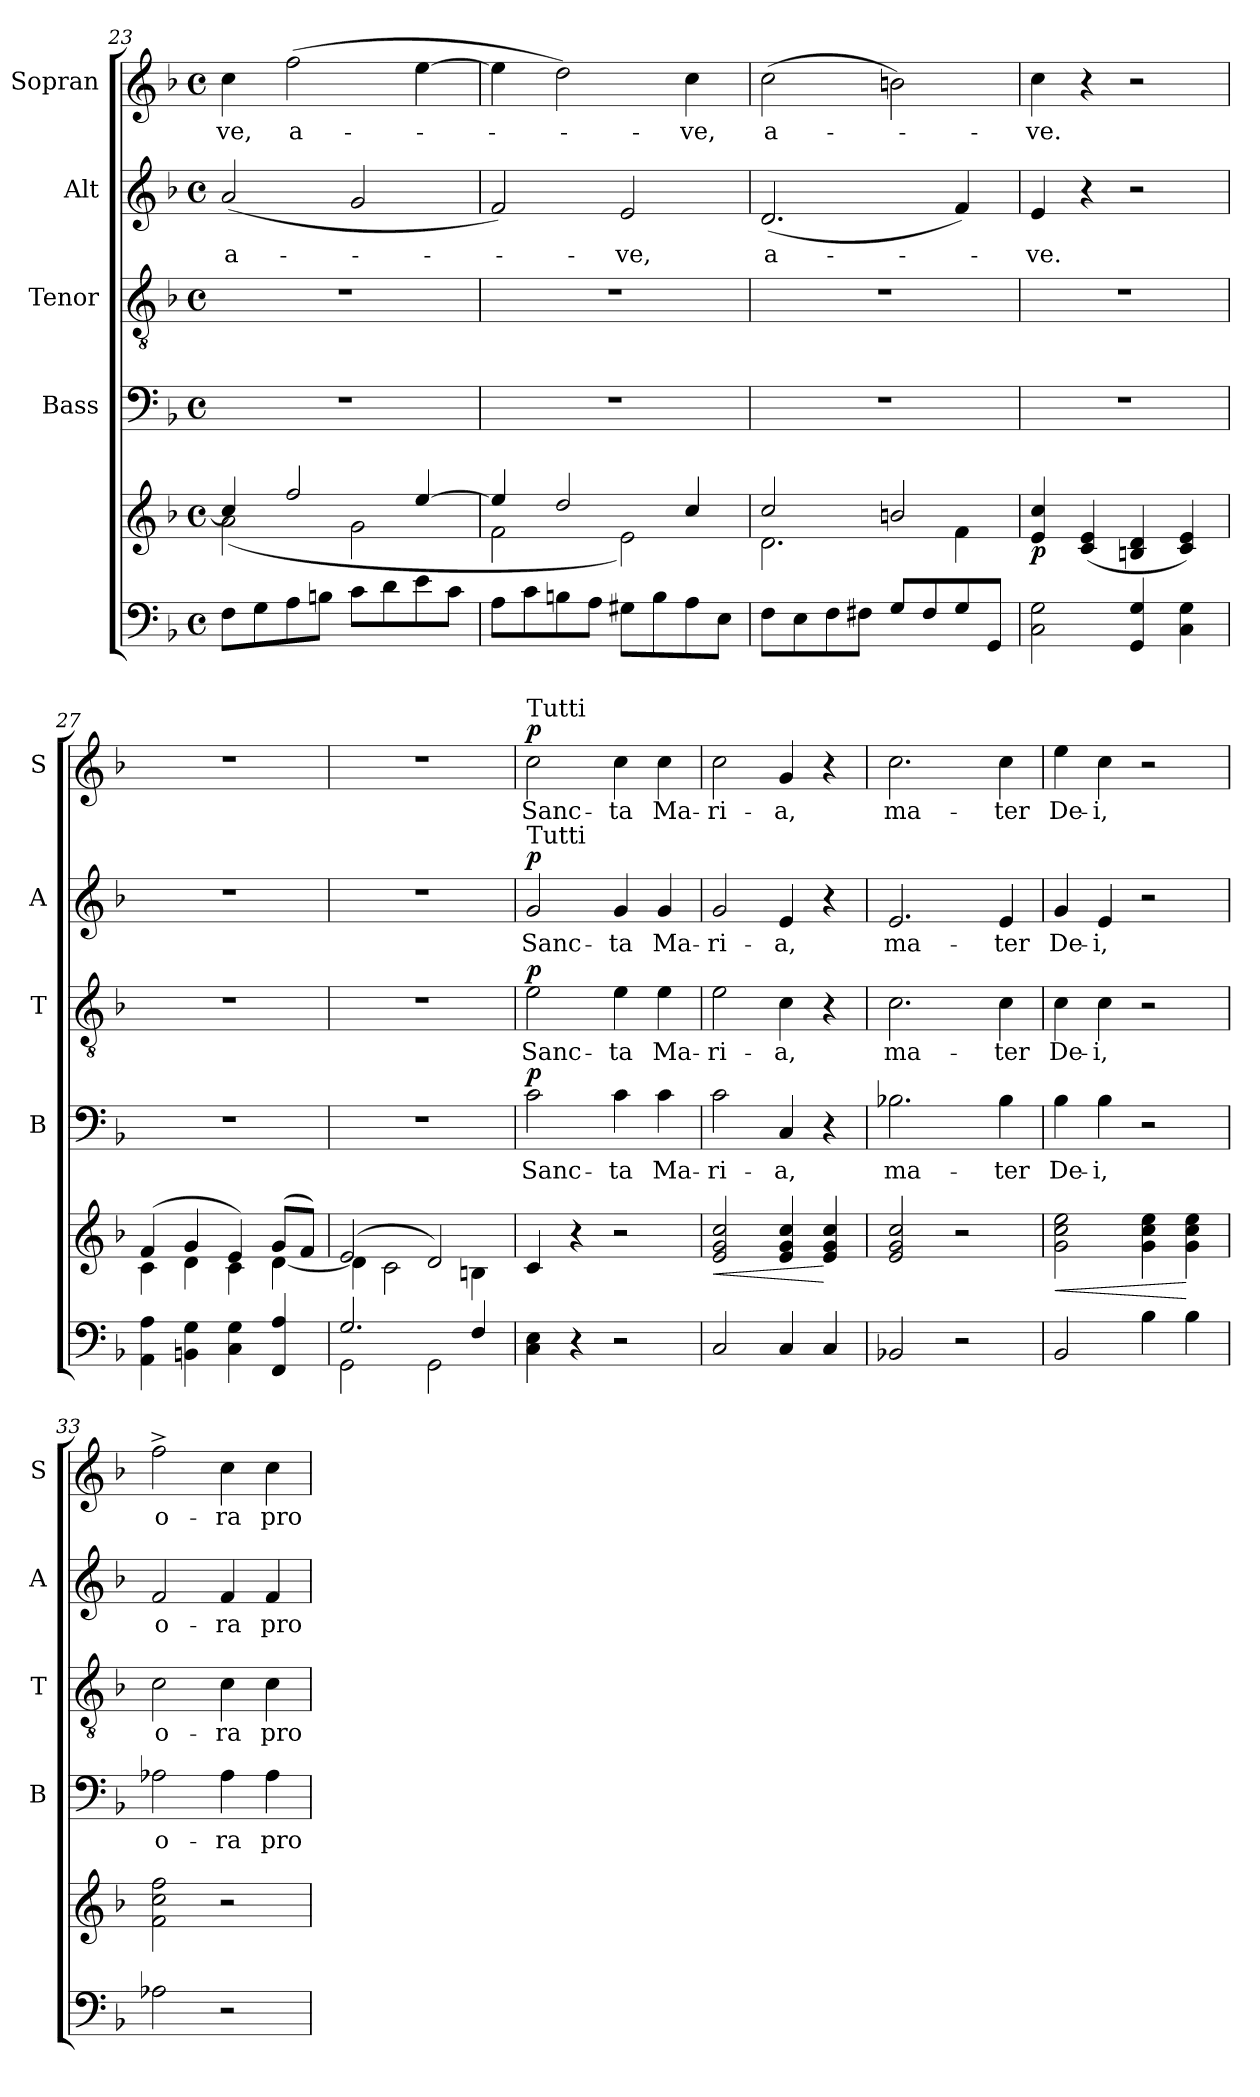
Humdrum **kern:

**kern	**kern	**dynam	**kern	**text	**dynam	**kern	**text	**dynam	**kern	**text	**dynam	**kern	**text	**dynam
*part5	*part5	*part5	*part4	*part4	*part4	*part3	*part3	*part3	*part2	*part2	*part2	*part1	*part1	*part1
*staff6	*staff5	*staff5/6	*staff4	*staff4	*staff4	*staff3	*staff3	*staff3	*staff2	*staff2	*staff2	*staff1	*staff1	*staff1
*	*	*	*I"Bass	*	*	*I"Tenor	*	*	*I"Alt	*	*	*I"Sopran	*	*
*	*	*	*I'B	*	*	*I'T	*	*	*I'A	*	*	*I'S	*	*
*clefF4	*clefG2	*	*clefF4	*	*	*clefGv2	*	*	*clefG2	*	*	*clefG2	*	*
*k[b-]	*k[b-]	*	*k[b-]	*	*	*k[b-]	*	*	*k[b-]	*	*	*k[b-]	*	*
*F:	*F:	*	*F:	*	*	*F:	*	*	*F:	*	*	*F:	*	*
*M4/4	*M4/4	*	*M4/4	*	*	*M4/4	*	*	*M4/4	*	*	*M4/4	*	*
*met(c)	*met(c)	*	*met(c)	*	*	*met(c)	*	*	*met(c)	*	*	*met(c)	*	*
=23	=23	=23	=23	=23	=23	=23	=23	=23	=23	=23	=23	=23	=23	=23
*	*^	*	*	*	*	*	*	*	*	*	*	*	*	*
!	!	!	!	!	!	!	!	!	!	!	!LO:LY:b	!	!	!LO:LY:b	!
8F\L	4cc/]	(<2a\	.	1r	.	.	1r	.	.	(<2a/	a-	.	4cc\	-ve,	.
8G\	.	.	.	.	.	.	.	.	.	.	.	.	.	.	.
!	!	!	!	!	!	!	!	!	!	!	!	!	!	!LO:LY:b	!
8A\	2ff/	.	.	.	.	.	.	.	.	.	.	.	(>2ff\	a-	.
8Bn\J	.	.	.	.	.	.	.	.	.	.	.	.	.	.	.
8c\L	.	2g\	.	.	.	.	.	.	.	2g/	.	.	.	.	.
8d\	.	.	.	.	.	.	.	.	.	.	.	.	.	.	.
8e\	[>4ee/	.	.	.	.	.	.	.	.	.	.	.	[4ee\	.	.
8c\J	.	.	.	.	.	.	.	.	.	.	.	.	.	.	.
=24	=24	=24	=24	=24	=24	=24	=24	=24	=24	=24	=24	=24	=24	=24	=24
8A\L	4ee/]	2f\	.	1r	.	.	1r	.	.	2f/)	.	.	4ee\]	.	.
8c\	.	.	.	.	.	.	.	.	.	.	.	.	.	.	.
8Bn\	2dd/	.	.	.	.	.	.	.	.	.	.	.	2dd\)	.	.
8A\J	.	.	.	.	.	.	.	.	.	.	.	.	.	.	.
!	!	!	!	!	!	!	!	!	!	!	!LO:LY:b	!	!	!	!
8G#X\L	.	2e\)	.	.	.	.	.	.	.	2e/	-ve,	.	.	.	.
8B\	.	.	.	.	.	.	.	.	.	.	.	.	.	.	.
!	!	!	!	!	!	!	!	!	!	!	!	!	!	!LO:LY:b	!
8A\	4cc/	.	.	.	.	.	.	.	.	.	.	.	4cc\	-ve,	.
8E\J	.	.	.	.	.	.	.	.	.	.	.	.	.	.	.
!!LO:PB:g=z
=25	=25	=25	=25	=25	=25	=25	=25	=25	=25	=25	=25	=25	=25	=25	=25
!	!	!	!	!	!	!	!	!	!	!	!LO:LY:b	!	!	!LO:LY:b	!
8F\L	2cc/	2.d\	.	1r	.	.	1r	.	.	(<2.d/	a-	.	(>2cc\	a-	.
8E\	.	.	.	.	.	.	.	.	.	.	.	.	.	.	.
8F\	.	.	.	.	.	.	.	.	.	.	.	.	.	.	.
8F#X\J	.	.	.	.	.	.	.	.	.	.	.	.	.	.	.
8G/L	2bn/	.	.	.	.	.	.	.	.	.	.	.	2bn\)	.	.
8F#/	.	.	.	.	.	.	.	.	.	.	.	.	.	.	.
8G/	.	4f\	.	.	.	.	.	.	.	4f/)	.	.	.	.	.
8GG/J	.	.	.	.	.	.	.	.	.	.	.	.	.	.	.
*	*v	*v	*	*	*	*	*	*	*	*	*	*	*	*	*
=26	=26	=26	=26	=26	=26	=26	=26	=26	=26	=26	=26	=26	=26	=26
!	!	!LO:DY:b	!	!	!	!	!	!	!	!LO:LY:b	!	!	!LO:LY:b	!
2C\ 2G\	4e/ 4cc/	p	1r	.	.	1r	.	.	4e/	-ve.	.	4cc\	-ve.	.
.	(<4c/ 4e/	.	.	.	.	.	.	.	4r	.	.	4r	.	.
4GG/ 4G/	4Bn/ 4d/	.	.	.	.	.	.	.	2r	.	.	2r	.	.
4C\ 4G\	4c/ 4e/)	.	.	.	.	.	.	.	.	.	.	.	.	.
=27	=27	=27	=27	=27	=27	=27	=27	=27	=27	=27	=27	=27	=27	=27
*	*^	*	*	*	*	*	*	*	*	*	*	*	*	*
4AA\ 4A\	(4f/	4c\	.	1r	.	.	1r	.	.	1r	.	.	1r	.	.
4BBn\ 4G\	4g/	4d\	.	.	.	.	.	.	.	.	.	.	.	.	.
4C\ 4G\	4e/)	4c\	.	.	.	.	.	.	.	.	.	.	.	.	.
4FF/ 4A/	(>8g/L	[<4d\	.	.	.	.	.	.	.	.	.	.	.	.	.
.	8f/J)	.	.	.	.	.	.	.	.	.	.	.	.	.	.
=28	=28	=28	=28	=28	=28	=28	=28	=28	=28	=28	=28	=28	=28	=28	=28
*^	*	*	*	*	*	*	*	*	*	*	*	*	*	*	*
2.G/	2GG\	(2e/	4d\]	.	1r	.	.	1r	.	.	1r	.	.	1r	.	.
.	.	.	2c\	.	.	.	.	.	.	.	.	.	.	.	.	.
.	2GG\	2d/)	.	.	.	.	.	.	.	.	.	.	.	.	.	.
4F/	.	.	4Bn\	.	.	.	.	.	.	.	.	.	.	.	.	.
*v	*v	*	*	*	*	*	*	*	*	*	*	*	*	*	*	*
=29	=29	=29	=29	=29	=29	=29	=29	=29	=29	=29	=29	=29	=29	=29	=29
!	!	!	!	!	!	!	!	!	!	!	!	!	!LO:TX:a:t=Tutti	!	!
!	!	!	!	!	!	!	!	!	!	!LO:TX:a:t=Tutti	!	!	!	!	!
!	!	!	!	!	!LO:LY:b	!LO:DY:a	!	!LO:LY:b	!LO:DY:a	!	!LO:LY:b	!LO:DY:a	!	!LO:LY:b	!LO:DY:a
*	*v	*v	*	*	*	*	*	*	*	*	*	*	*	*	*
4C\ 4E\	4c/	.	2c\	Sanc-	p	2e\	Sanc-	p	2g/	Sanc-	p	2cc\	Sanc-	p
4r	4r	.	.	.	.	.	.	.	.	.	.	.	.	.
!	!	!	!	!LO:LY:b	!	!	!LO:LY:b	!	!	!LO:LY:b	!	!	!LO:LY:b	!
2r	2r	.	4c\	-ta	.	4e\	-ta	.	4g/	-ta	.	4cc\	-ta	.
!	!	!	!	!LO:LY:b	!	!	!LO:LY:b	!	!	!LO:LY:b	!	!	!LO:LY:b	!
.	.	.	4c\	Ma-	.	4e\	Ma-	.	4g/	Ma-	.	4cc\	Ma-	.
=30	=30	=30	=30	=30	=30	=30	=30	=30	=30	=30	=30	=30	=30	=30
!	!	!LO:HP:b	!	!LO:LY:b	!	!	!LO:LY:b	!	!	!LO:LY:b	!	!	!LO:LY:b	!
2C/	2e/ 2g/ 2cc/	<	2c\	-ri-	.	2e\	-ri-	.	2g/	-ri-	.	2cc\	-ri-	.
!	!	!	!	!LO:LY:b	!	!	!LO:LY:b	!	!	!LO:LY:b	!	!	!LO:LY:b	!
4C/	4e/ 4g/ 4cc/	.	4C/	-a,	.	4c\	-a,	.	4e/	-a,	.	4g/	-a,	.
4C/	4e/ 4g/ 4cc/	[	4r	.	.	4r	.	.	4r	.	.	4r	.	.
=31	=31	=31	=31	=31	=31	=31	=31	=31	=31	=31	=31	=31	=31	=31
!	!	!	!	!LO:LY:b	!	!	!LO:LY:b	!	!	!LO:LY:b	!	!	!LO:LY:b	!
2BB-X/	2e/ 2g/ 2cc/	.	2.B-X\	ma-	.	2.c\	ma-	.	2.e/	ma-	.	2.cc\	ma-	.
2r	2r	.	.	.	.	.	.	.	.	.	.	.	.	.
!	!	!	!	!LO:LY:b	!	!	!LO:LY:b	!	!	!LO:LY:b	!	!	!LO:LY:b	!
.	.	.	4B-\	-ter	.	4c\	-ter	.	4e/	-ter	.	4cc\	-ter	.
!!LO:LB:g=z
=32	=32	=32	=32	=32	=32	=32	=32	=32	=32	=32	=32	=32	=32	=32
!	!	!LO:HP:b	!	!LO:LY:b	!	!	!LO:LY:b	!	!	!LO:LY:b	!	!	!LO:LY:b	!
2BB-/	2g\ 2cc\ 2ee\	<	4B-\	De-	.	4c\	De-	.	4g/	De-	.	4ee\	De-	.
!	!	!	!	!LO:LY:b	!	!	!LO:LY:b	!	!	!LO:LY:b	!	!	!LO:LY:b	!
.	.	.	4B-\	-i,	.	4c\	-i,	.	4e/	-i,	.	4cc\	-i,	.
4B-\	4g\ 4cc\ 4ee\	.	2r	.	.	2r	.	.	2r	.	.	2r	.	.
4B-\	4g\ 4cc\ 4ee\	[	.	.	.	.	.	.	.	.	.	.	.	.
=33	=33	=33	=33	=33	=33	=33	=33	=33	=33	=33	=33	=33	=33	=33
!	!	!	!	!LO:LY:b	!	!	!LO:LY:b	!	!	!LO:LY:b	!	!	!LO:LY:b	!
2A-X\	2f\ 2cc\ 2ff\	.	2A-X\	o-	.	2c\	o-	.	2f/	o-	.	2ff^>\	o-	.
!	!	!	!	!LO:LY:b	!	!	!LO:LY:b	!	!	!LO:LY:b	!	!	!LO:LY:b	!
2r	2r	.	4A-\	-ra	.	4c\	-ra	.	4f/	-ra	.	4cc\	-ra	.
!	!	!	!	!LO:LY:b	!	!	!LO:LY:b	!	!	!LO:LY:b	!	!	!LO:LY:b	!
.	.	.	4A-\	pro	.	4c\	pro	.	4f/	pro	.	4cc\	pro	.
=	=	=	=	=	=	=	=	=	=	=	=	=	=	=
*-	*-	*-	*-	*-	*-	*-	*-	*-	*-	*-	*-	*-	*-	*-
